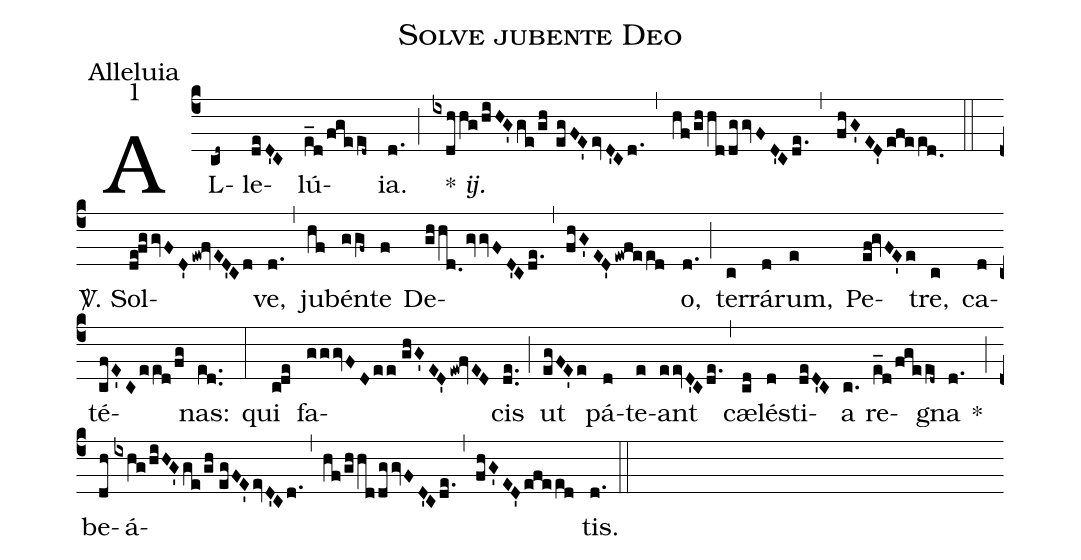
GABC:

name:Solve jubente Deo;
office-part:Alleluia;
mode:1;
%%
(c4) AL(cd~)le(deD'C)lú(e_d/fgeed~)ia.(d.) (;) {*}~<i>ij.</i>(ixdhhg/hiHG'ge/gh//egFE'evD'Cd.) (,) (hf/ghhddggvFD'Cde.) (,) (fhG'ED'efeed.0) (::)
<sp>V/</sp>. Sol(de!fggvFD'ew!fvED'Cd)ve,(d.) (,) ju(hf)bén(ggf~)te(f) De(ghhd.0/gvvFD'Cde.)(,)(fhG'ED'ewfeed)o,(d.) (;) ter(c)rá(d)rum,(e) Pe(ef!gvFE'e)tre,(c) ca(d)té(cfE'Ceed/fg)nas:(ed..) (:)
qui(cde) fa(gggvFDee//ghG'ED'ew!fvED)cis(de..) (;) ut(egFE'e) pá(d)te(e)ant(eevD'Cde.) (,) cæ(cd)lés(d)ti(deD'C)a(c.) re(e_d/fgeed~)gna(d.) *(;)
be(dh)á(ixhg/hiHG'ge/gh//egFE'evD'Cd.)(,)(hf/ghhddggvFD'Cde.)(,)(fhG'ED'efeed)tis.(d.) (::)
